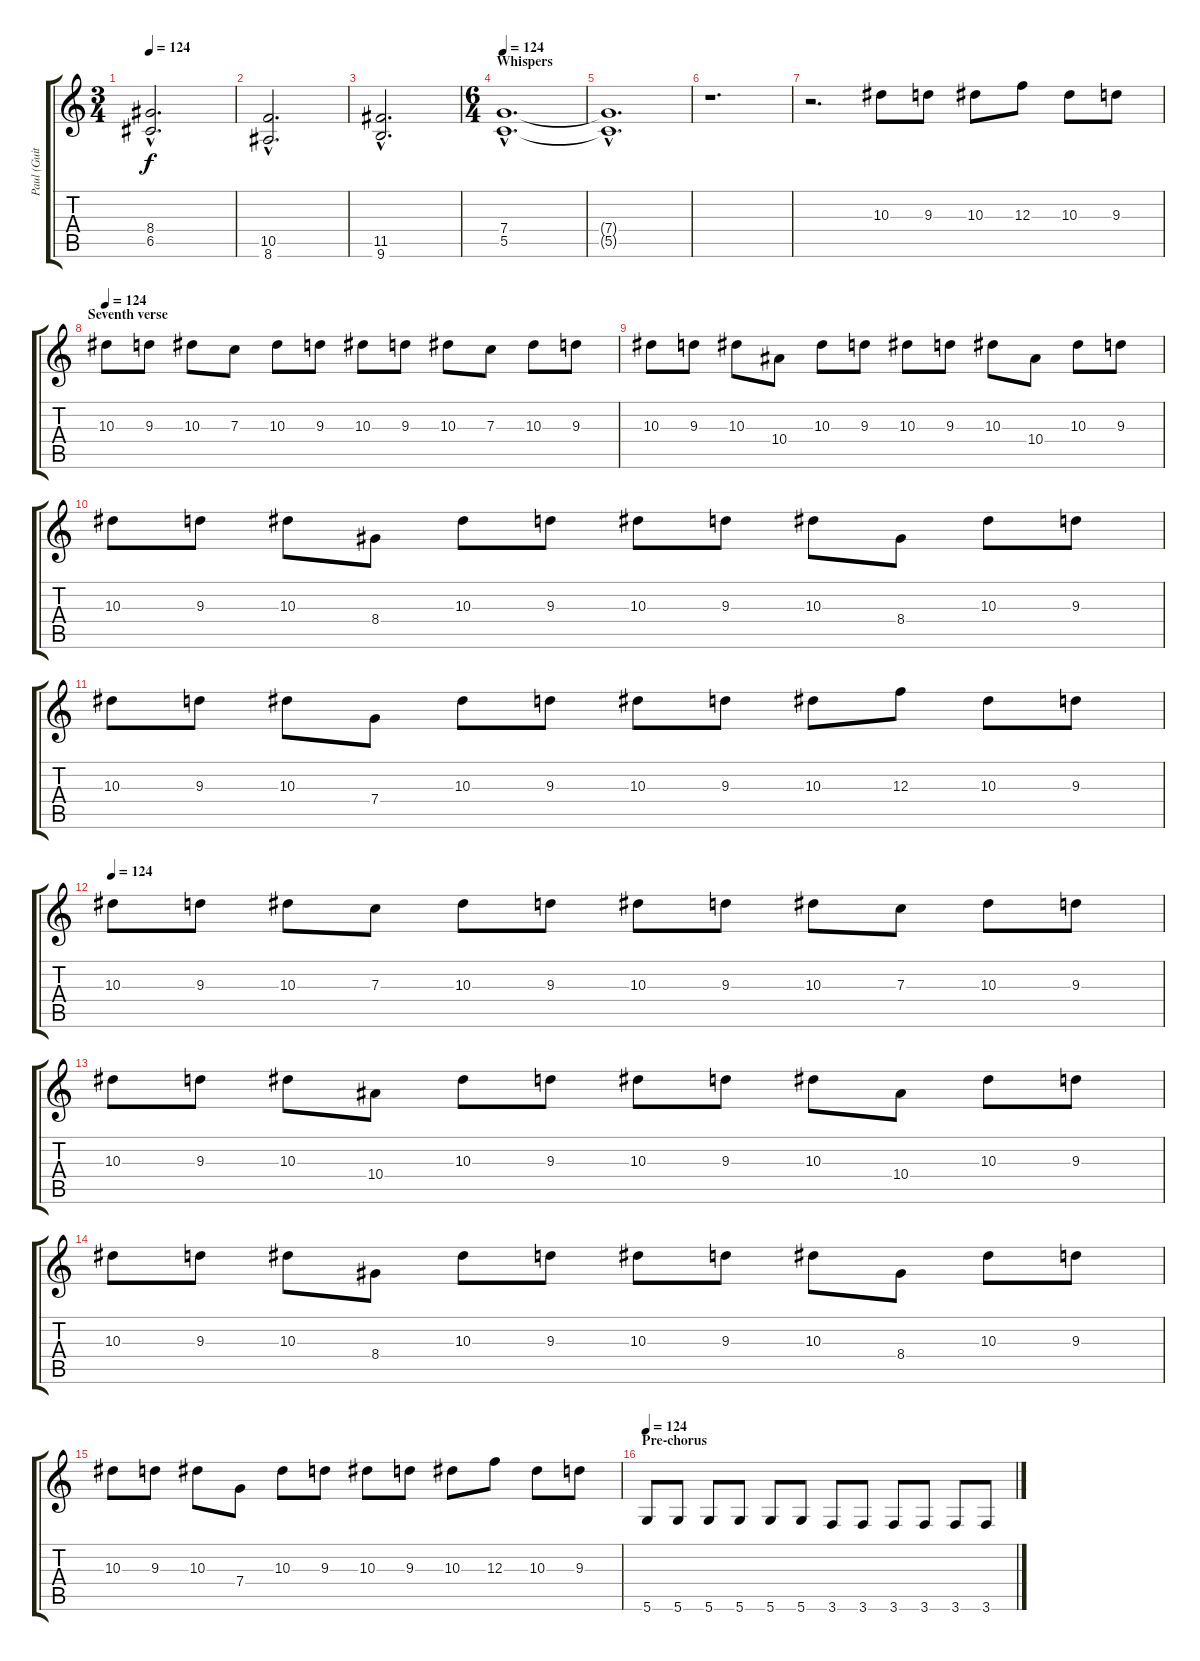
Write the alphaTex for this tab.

\track ("Paul (Guitar)" "Paul (Guit") {instrument distortionguitar}
\staff {score tabs}
\tuning (D4 A3 F3 C3 G2 D2) {hide}
\ts (3 4)
\tempo 124
\clef g2
\ks c
(8.4{hac} 6.5{hac}).2{d dy f} |
(10.5{hac} 8.6{hac}).2{d} |
(11.5{hac} 9.6{hac}).2{d} |
\ts (6 4)
\section ("" "Whispers")
\tempo 124
(7.4{hac} 5.5{hac}).1{d volume 0} |
(7.4{hac t} 5.5{hac t}).1{d} |
r.1{d} |
r.2{d volume 14} 10.3.8 9.3.8 10.3.8 12.3.8 10.3.8 9.3.8 |
\section ("" "Seventh verse")
\tempo 124
10.3.8 9.3.8 10.3.8 7.3.8 10.3.8 9.3.8 10.3.8 9.3.8 10.3.8 7.3.8 10.3.8 9.3.8 |
10.3.8 9.3.8 10.3.8 10.4.8 10.3.8 9.3.8 10.3.8 9.3.8 10.3.8 10.4.8 10.3.8 9.3.8 |
10.3.8 9.3.8 10.3.8 8.4.8 10.3.8 9.3.8 10.3.8 9.3.8 10.3.8 8.4.8 10.3.8 9.3.8 |
10.3.8 9.3.8 10.3.8 7.4.8 10.3.8 9.3.8 10.3.8 9.3.8 10.3.8 12.3.8 10.3.8 9.3.8 |
\tempo 124
10.3.8 9.3.8 10.3.8 7.3.8 10.3.8 9.3.8 10.3.8 9.3.8 10.3.8 7.3.8 10.3.8 9.3.8 |
10.3.8 9.3.8 10.3.8 10.4.8 10.3.8 9.3.8 10.3.8 9.3.8 10.3.8 10.4.8 10.3.8 9.3.8 |
10.3.8 9.3.8 10.3.8 8.4.8 10.3.8 9.3.8 10.3.8 9.3.8 10.3.8 8.4.8 10.3.8 9.3.8 |
10.3.8 9.3.8 10.3.8 7.4.8 10.3.8 9.3.8 10.3.8 9.3.8 10.3.8 12.3.8 10.3.8 9.3.8 |
\section ("" "Pre-chorus")
\tempo 124
5.6.8 5.6.8 5.6.8 5.6.8 5.6.8 5.6.8 3.6.8 3.6.8 3.6.8 3.6.8 3.6.8 3.6.8
